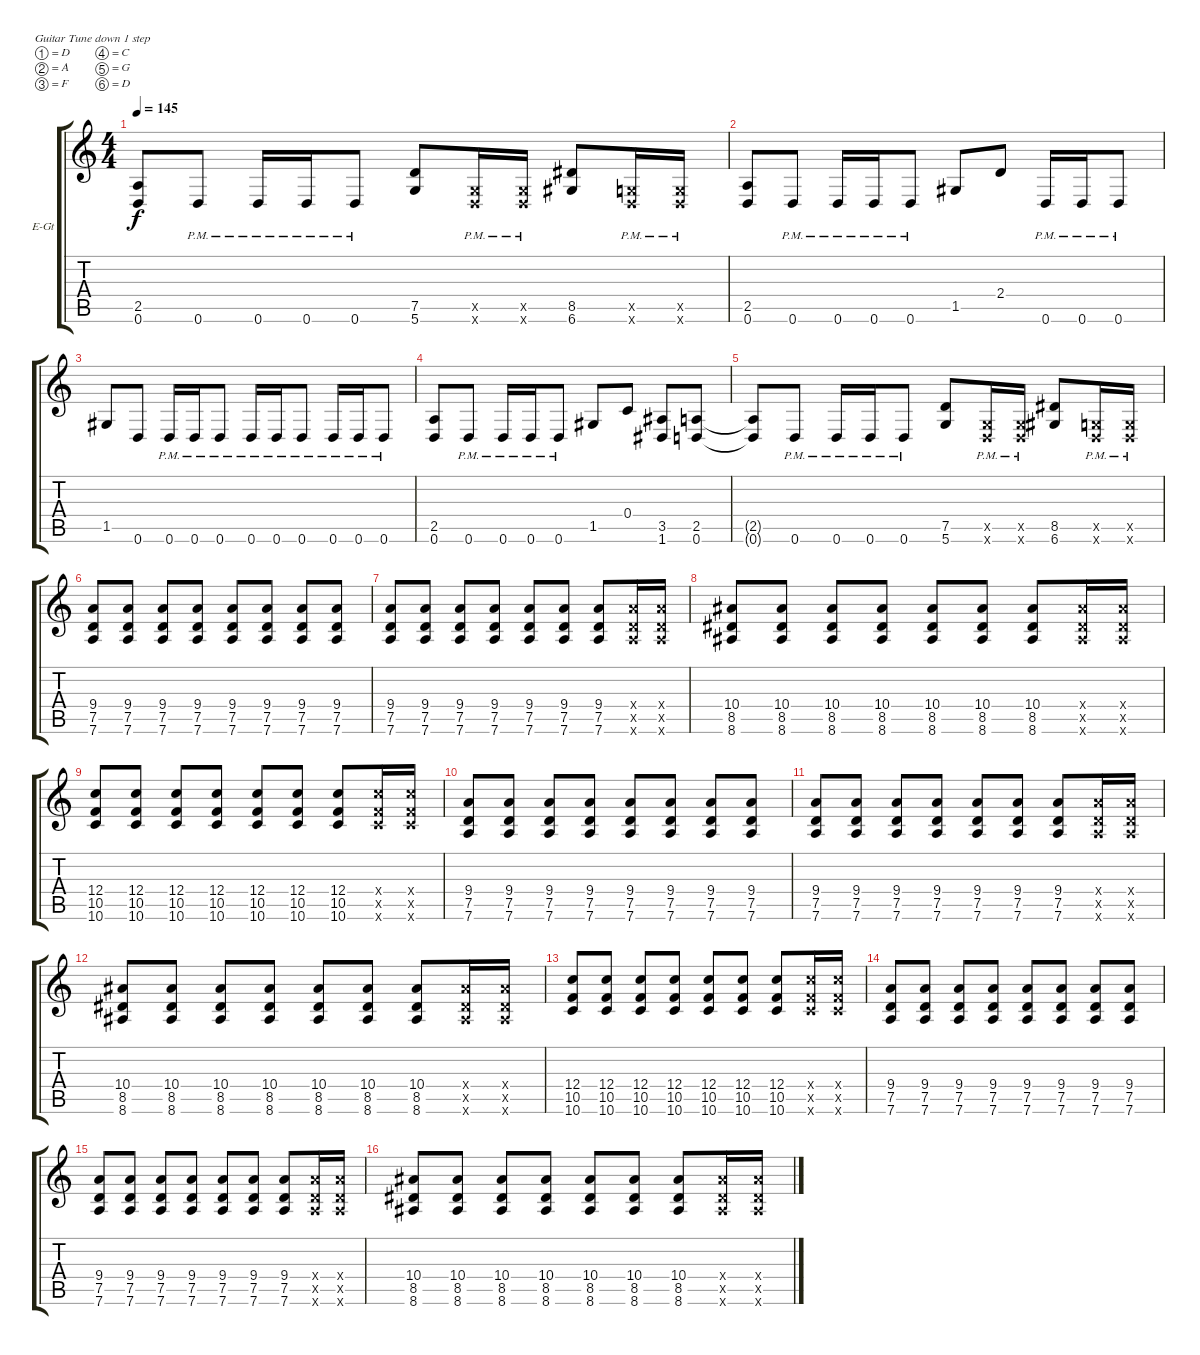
\bracketExtendMode groupsimilarinstruments
\firstSystemTrackNameOrientation horizontal
\otherSystemsTrackNameOrientation horizontal
\track ("Kaleb - Rhythm" "E-Gt") {instrument distortionguitar}
\staff {score tabs}
\tuning (D4 A3 F3 C3 G2 D2)
\ts (4 4)
\tempo 145
\clef g2
\ks c
(0.6{t} 2.5{t}).8{dy f} 0.6{pm}.8 0.6{pm}.16 0.6{pm}.16 0.6{pm}.8 (7.5 5.6).8 (0.6{pm x} 0.5{pm x}).16 (0.5{pm x} 0.6{pm x}).16 (6.6 8.5).8 (0.5{pm x} 0.6{pm x}).16 (0.6{pm x} 0.5{pm x}).16 |
(0.6 2.5).8 0.6{pm}.8 0.6{pm}.16 0.6{pm}.16 0.6{pm}.8 1.5.8 2.4.8 0.6{pm}.16 0.6{pm}.16 0.6{pm}.8 |
1.5.8 0.6.8 0.6{pm}.16 0.6{pm}.16 0.6{pm}.8 0.6{pm}.16 0.6{pm}.16 0.6{pm}.8 0.6{pm}.16 0.6{pm}.16 0.6{pm}.8 |
(0.6 2.5).8 0.6{pm}.8 0.6{pm}.16 0.6{pm}.16 0.6{pm}.8 1.5.8 0.4.8 (1.6 3.5).8 (0.6 2.5).8 |
(0.6{t} 2.5{t}).8 0.6{pm}.8 0.6{pm}.16 0.6{pm}.16 0.6{pm}.8 (7.5 5.6).8 (0.6{pm x} 0.5{pm x}).16 (0.5{pm x} 0.6{pm x}).16 (6.6 8.5).8 (0.5{pm x} 0.6{pm x}).16 (0.6{pm x} 0.5{pm x}).16 |
(7.6 7.5 9.4).8 (7.6 7.5 9.4).8 (7.6 7.5 9.4).8 (7.6 7.5 9.4).8 (7.6 7.5 9.4).8 (7.6 7.5 9.4).8 (7.6 7.5 9.4).8 (7.6 7.5 9.4).8 |
(7.6 7.5 9.4).8 (7.6 7.5 9.4).8 (7.6 7.5 9.4).8 (7.6 7.5 9.4).8 (7.6 7.5 9.4).8 (7.6 7.5 9.4).8 (7.6 7.5 9.4).8 (7.6{x} 7.5{x} 9.4{x}).16 (7.6{x} 7.5{x} 9.4{x}).16 |
(8.6 8.5 10.4).8 (8.6 8.5 10.4).8 (8.6 8.5 10.4).8 (8.6 8.5 10.4).8 (8.6 8.5 10.4).8 (8.6 8.5 10.4).8 (8.6 8.5 10.4).8 (8.6{x} 8.5{x} 10.4{x}).16 (8.6{x} 8.5{x} 10.4{x}).16 |
(10.6 10.5 12.4).8 (10.6 10.5 12.4).8 (10.6 10.5 12.4).8 (10.6 10.5 12.4).8 (10.6 10.5 12.4).8 (10.6 10.5 12.4).8 (10.6 10.5 12.4).8 (10.6{x} 10.5{x} 12.4{x}).16 (10.6{x} 10.5{x} 12.4{x}).16 |
(7.6 7.5 9.4).8 (7.6 7.5 9.4).8 (7.6 7.5 9.4).8 (7.6 7.5 9.4).8 (7.6 7.5 9.4).8 (7.6 7.5 9.4).8 (7.6 7.5 9.4).8 (7.6 7.5 9.4).8 |
(7.6 7.5 9.4).8 (7.6 7.5 9.4).8 (7.6 7.5 9.4).8 (7.6 7.5 9.4).8 (7.6 7.5 9.4).8 (7.6 7.5 9.4).8 (7.6 7.5 9.4).8 (7.6{x} 7.5{x} 9.4{x}).16 (7.6{x} 7.5{x} 9.4{x}).16 |
(8.6 8.5 10.4).8 (8.6 8.5 10.4).8 (8.6 8.5 10.4).8 (8.6 8.5 10.4).8 (8.6 8.5 10.4).8 (8.6 8.5 10.4).8 (8.6 8.5 10.4).8 (8.6{x} 8.5{x} 10.4{x}).16 (8.6{x} 8.5{x} 10.4{x}).16 |
(10.6 10.5 12.4).8 (10.6 10.5 12.4).8 (10.6 10.5 12.4).8 (10.6 10.5 12.4).8 (10.6 10.5 12.4).8 (10.6 10.5 12.4).8 (10.6 10.5 12.4).8 (10.6{x} 10.5{x} 12.4{x}).16 (10.6{x} 10.5{x} 12.4{x}).16 |
(7.6 7.5 9.4).8 (7.6 7.5 9.4).8 (7.6 7.5 9.4).8 (7.6 7.5 9.4).8 (7.6 7.5 9.4).8 (7.6 7.5 9.4).8 (7.6 7.5 9.4).8 (7.6 7.5 9.4).8 |
(7.6 7.5 9.4).8 (7.6 7.5 9.4).8 (7.6 7.5 9.4).8 (7.6 7.5 9.4).8 (7.6 7.5 9.4).8 (7.6 7.5 9.4).8 (7.6 7.5 9.4).8 (7.6{x} 7.5{x} 9.4{x}).16 (7.6{x} 7.5{x} 9.4{x}).16 |
(8.6 8.5 10.4).8 (8.6 8.5 10.4).8 (8.6 8.5 10.4).8 (8.6 8.5 10.4).8 (8.6 8.5 10.4).8 (8.6 8.5 10.4).8 (8.6 8.5 10.4).8 (8.6{x} 8.5{x} 10.4{x}).16 (8.6{x} 8.5{x} 10.4{x}).16
